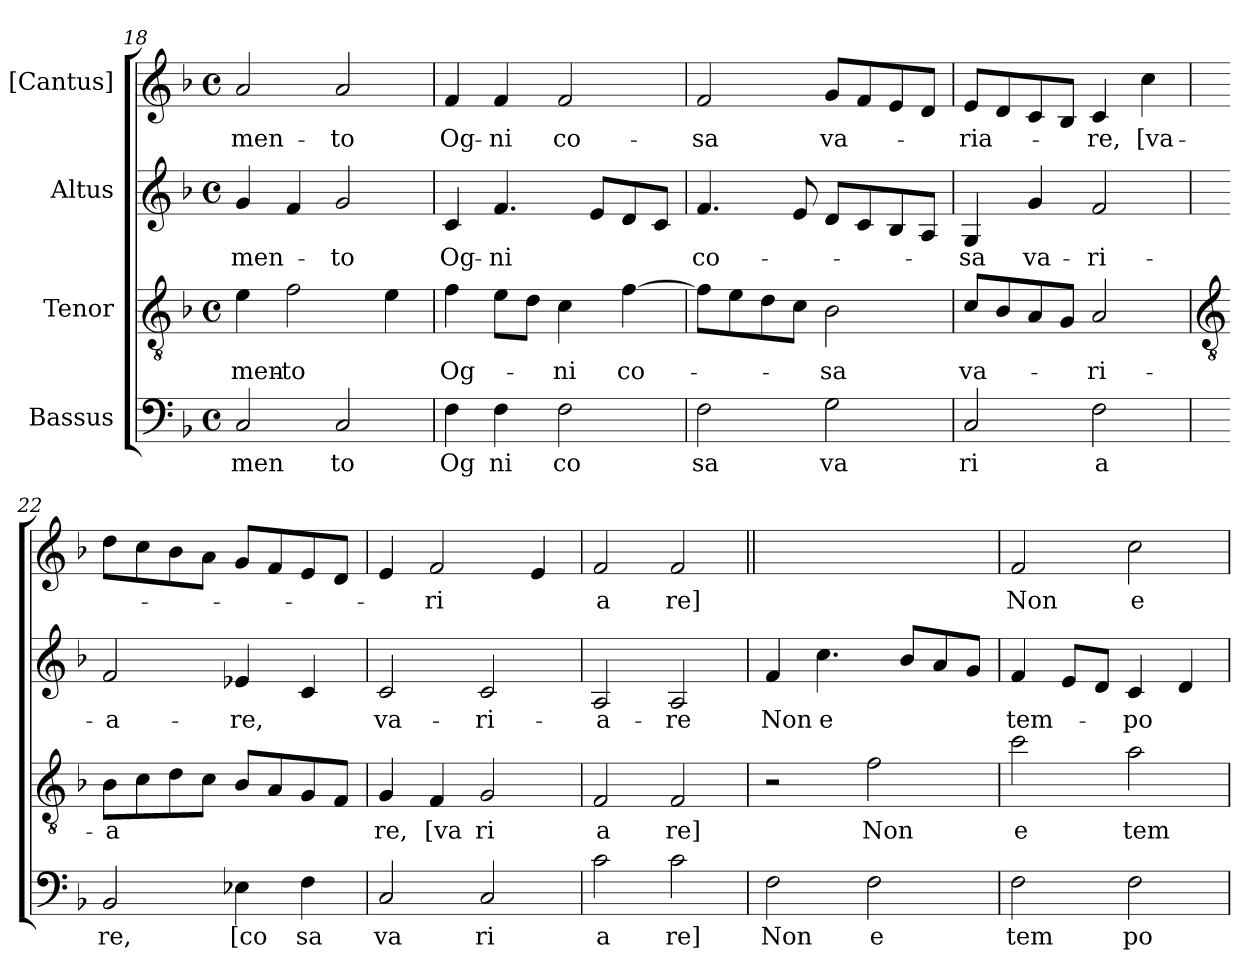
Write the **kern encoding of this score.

**kern	**text	**kern	**text	**kern	**text	**kern	**text
*part4	*part4	*part3	*part3	*part2	*part2	*part1	*part1
*staff4	*staff4	*staff3	*staff3	*staff2	*staff2	*staff1	*staff1
*I"Bassus	*	*I"Tenor	*	*I"Altus	*	*I"[Cantus]	*
*clefF4	*	*clefGv2	*	*clefG2	*	*clefG2	*
*k[b-]	*	*k[b-]	*	*k[b-]	*	*k[b-]	*
*F:	*	*F:	*	*F:	*	*F:	*
*M4/4	*	*M4/4	*	*M4/4	*	*M4/4	*
*met(c)	*	*met(c)	*	*met(c)	*	*met(c)	*
=18	=18	=18	=18	=18	=18	=18	=18
!	!LO:LY:b	!	!LO:LY:b	!	!LO:LY:b	!	!LO:LY:b
2C/	men	4e\	-men-	4g/	-men-	2a/	-men-
!	!	!	!LO:LY:b	!	!	!	!
.	.	2f\	-to	4f/	.	.	.
!	!LO:LY:b	!	!	!	!LO:LY:b	!	!LO:LY:b
2C/	to	.	.	2g/	-to	2a/	-to
.	.	4e\	.	.	.	.	.
=19	=19	=19	=19	=19	=19	=19	=19
!	!LO:LY:b	!	!LO:LY:b	!	!LO:LY:b	!	!LO:LY:b
4F\	Og	4f\	Og-	4c/	Og-	4f/	Og-
!	!LO:LY:b	!	!	!	!LO:LY:b	!	!LO:LY:b
4F\	ni	8e\L	.	4.f/	-ni	4f/	-ni
.	.	8d\J	.	.	.	.	.
!	!LO:LY:b	!	!LO:LY:b	!	!	!	!LO:LY:b
2F\	co	4c\	-ni	.	.	2f/	co-
.	.	.	.	8e/L	.	.	.
!	!	!	!LO:LY:b	!	!	!	!
.	.	[4f\	co-	8d/	.	.	.
.	.	.	.	8c/J	.	.	.
=20	=20	=20	=20	=20	=20	=20	=20
!	!LO:LY:b	!	!	!	!LO:LY:b	!	!LO:LY:b
2F\	sa	8f\L]	.	4.f/	co-	2f/	-sa
.	.	8e\	.	.	.	.	.
.	.	8d\	.	.	.	.	.
.	.	8c\J	.	8e/	.	.	.
!	!LO:LY:b	!	!LO:LY:b	!	!	!	!LO:LY:b
2G\	va	2B-\	-sa	8d/L	.	8g/L	va-
.	.	.	.	8c/	.	8f/	.
.	.	.	.	8B-/	.	8e/	.
.	.	.	.	8A/J	.	8d/J	.
=21	=21	=21	=21	=21	=21	=21	=21
!	!LO:LY:b	!	!LO:LY:b	!	!LO:LY:b	!	!LO:LY:b
2C/	ri	8c/L	va-	4G/	-sa	8e/L	-ria-
.	.	8B-/	.	.	.	8d/	.
!	!	!	!	!	!LO:LY:b	!	!
.	.	8A/	.	4g/	va-	8c/	.
.	.	8G/J	.	.	.	8B-/J	.
!	!LO:LY:b	!	!LO:LY:b	!	!LO:LY:b	!	!LO:LY:b
2F\	a	2A/	-ri-	2f/	-ri-	4c/	-re,
!	!	!	!	!	!	!	!LO:LY:b
.	.	.	.	.	.	4cc\	[va-
!!LO:LB:g=z
=22	=22	=22	=22	=22	=22	=22	=22
*	*	*clefGv2	*	*	*	*	*
!	!LO:LY:b	!	!LO:LY:b	!	!LO:LY:b	!	!
2BB-/	re,	8B-\L	-a	2f/	-a-	8dd\L	.
.	.	8c\	.	.	.	8cc\	.
.	.	8d\	.	.	.	8b-\	.
.	.	8c\J	.	.	.	8a\J	.
!	!LO:LY:b	!	!	!	!LO:LY:b	!	!
4E-X\	[co	8B-/L	.	4e-X/	-re,	8g/L	.
.	.	8A/	.	.	.	8f/	.
!	!LO:LY:b	!	!	!	!	!	!
4F\	sa	8G/	.	4c/	.	8e/	.
.	.	8F/J	.	.	.	8d/J	.
=23	=23	=23	=23	=23	=23	=23	=23
!	!LO:LY:b	!	!LO:LY:b	!	!LO:LY:b	!	!
2C/	va	4G/	re,	2c/	va-	4e/	.
!	!	!	!LO:LY:b	!	!	!	!LO:LY:b
.	.	4F/	[va	.	.	2f/	-ri
!	!LO:LY:b	!	!LO:LY:b	!	!LO:LY:b	!	!
2C/	ri	2G/	ri	2c/	-ri-	.	.
.	.	.	.	.	.	4e/	.
=24	=24	=24	=24	=24	=24	=24	=24
!	!LO:LY:b	!	!LO:LY:b	!	!LO:LY:b	!	!LO:LY:b
2c\	a	2F/	a	2A/	-a-	2f/	a
!	!LO:LY:b	!	!LO:LY:b	!	!LO:LY:b	!	!LO:LY:b
2c\	re]	2F/	re]	2A/	-re	2f/	re]
=25	=25||	=25	=25||	=25	=25||	=25||	=25||
!	!LO:LY:b	!	!	!	!LO:LY:b	!	!
2F\	Non	2r	.	4f/	Non	4ryy	.
!	!	!	!	!	!LO:LY:b	!	!
.	.	.	.	4.cc\	e	4ryy	.
!	!LO:LY:b	!	!LO:LY:b	!	!	!	!
2F\	e	2f\	Non	.	.	4ryy	.
.	.	.	.	8b-/L	.	.	.
.	.	.	.	8a/	.	4ryy	.
.	.	.	.	8g/J	.	.	.
=26	=26	=26	=26	=26	=26	=26	=26
!	!LO:LY:b	!	!LO:LY:b	!	!LO:LY:b	!	!LO:LY:b
2F\	tem	2cc\	e	4f/	tem-	2f/	Non
.	.	.	.	8e/L	.	.	.
.	.	.	.	8d/J	.	.	.
!	!LO:LY:b	!	!LO:LY:b	!	!LO:LY:b	!	!LO:LY:b
2F\	po	2a\	tem	4c/	-po	2cc\	e
.	.	.	.	4d/	.	.	.
=	=	=	=	=	=	=	=
*-	*-	*-	*-	*-	*-	*-	*-
